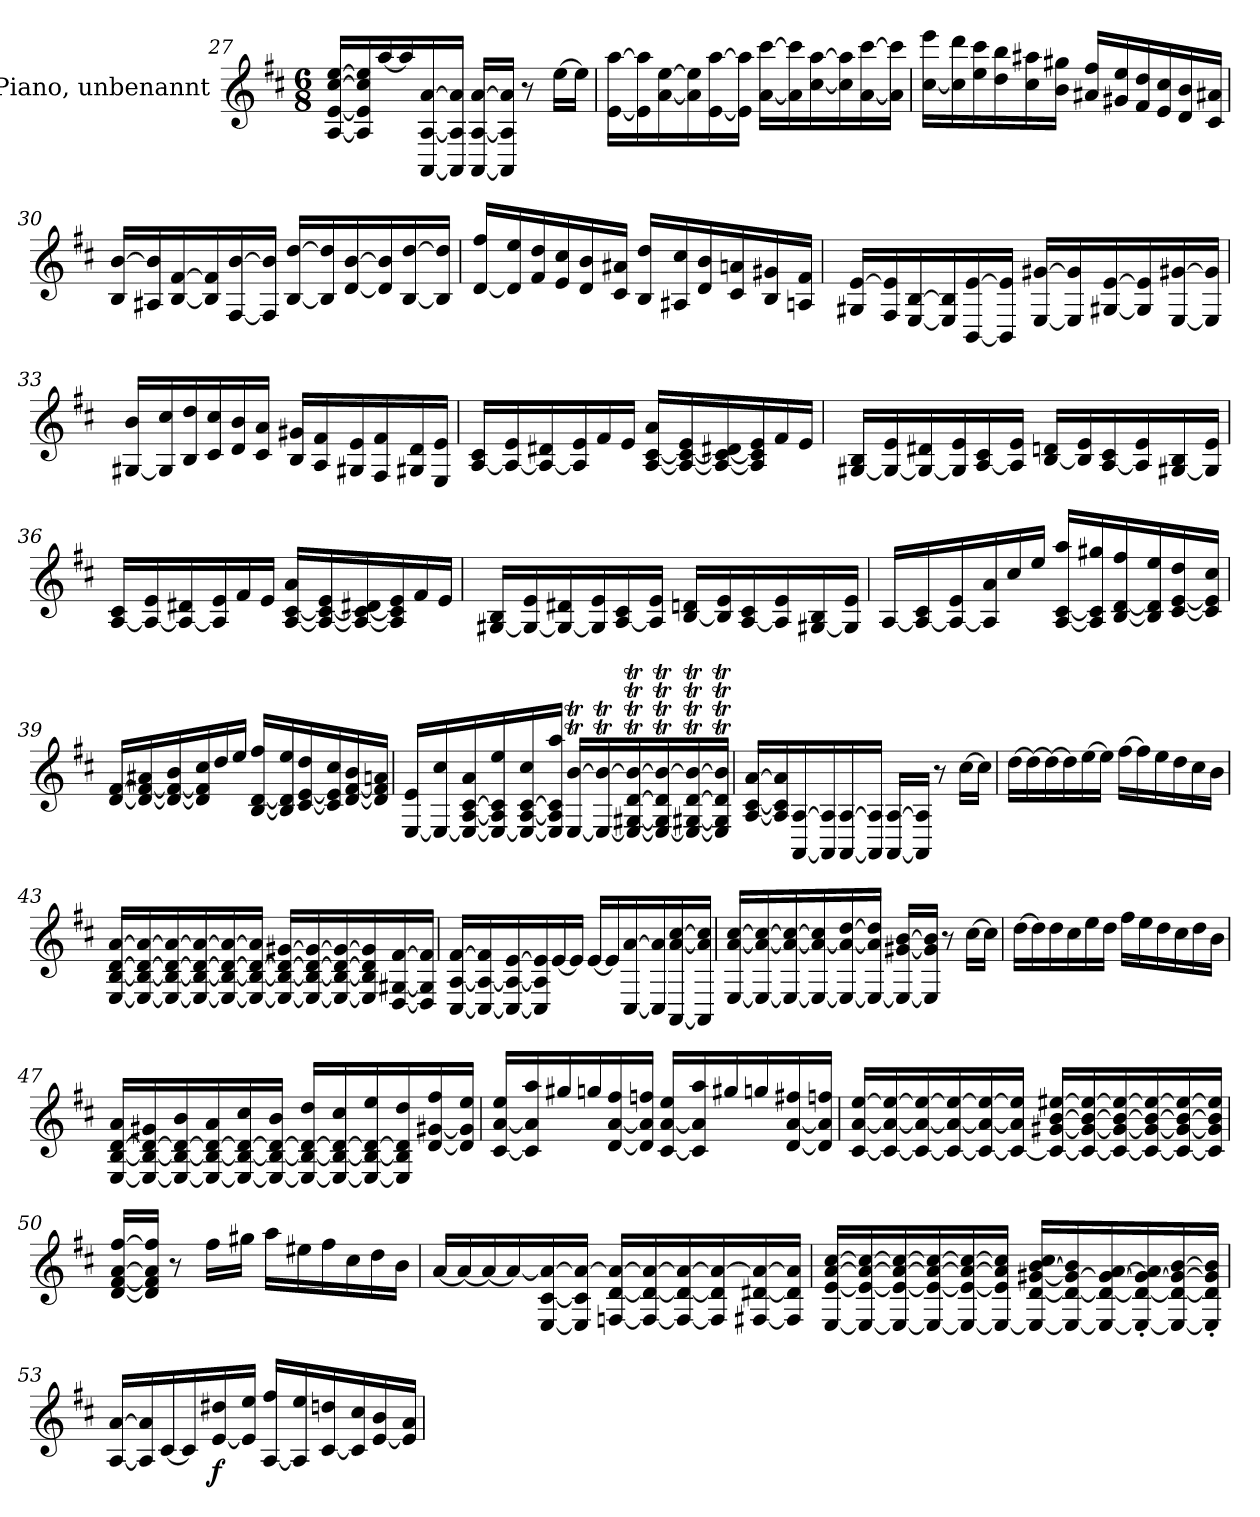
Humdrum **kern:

**kern	**dynam
*part1	*part1
*staff1	*staff1
*I"Piano, unbenannt	*
*I'Pno	*
*clefG2	*
*k[f#c#]	*
*M6/8	*
=27	=27
[16A [16e [16cc# [16eeLL	.
16A] 16e] 16cc#] 16ee]	.
[16aa	.
16aa]	.
[16AA [16A [16a	.
16AA] 16A] 16a]JJ	.
[16AA [16A [16aLL	.
16AA] 16A] 16a]JJ	.
8r	.
[16eeLL	.
16eeJJ]	.
=28	=28
[16e [16aaLL	.
16e] 16aa]	.
[16a [16ee	.
16a] 16ee]	.
[16e [16aa	.
16e] 16aa]JJ	.
[16a [16ccc#LL	.
16a] 16ccc#]	.
[16cc# [16aa	.
16cc#] 16aa]	.
[16a [16ccc#	.
16a] 16ccc#]JJ	.
=29	=29
[16cc# 16eeeLL	.
16cc#] 16ddd	.
16ee 16ccc#	.
16dd 16bb	.
16cc# 16aa#X	.
16b 16gg#XJJ	.
16a#X 16ff#LL	.
16g#X 16ee	.
16f# 16dd	.
16e 16cc#	.
16d 16b	.
16c# 16a#XJJ	.
=30	=30
16B [16bLL	.
16A#X 16b]	.
[16B [16f#	.
16B] 16f#]	.
[16F# [16b	.
16F#] 16b]JJ	.
[16B [16ddLL	.
16B] 16dd]	.
[16d [16b	.
16d] 16b]	.
[16B [16dd	.
16B] 16dd]JJ	.
=31	=31
[16d 16ff#LL	.
16d] 16ee	.
16f# 16dd	.
16e 16cc#	.
16d 16b	.
16c# 16a#XJJ	.
16B 16ddLL	.
16A#X 16cc#	.
16d 16b	.
16c# 16an	.
16B 16g#X	.
16An 16f#JJ	.
=32	=32
16G#X [16eLL	.
16F# 16e]	.
[16E [16B	.
16E] 16B]	.
[16BB [16e	.
16BB] 16e]JJ	.
[16E [16g#XLL	.
16E] 16g#]	.
[16G#X [16e	.
16G#] 16e]	.
[16E [16g#X	.
16E] 16g#]JJ	.
=33	=33
[16G#X 16bLL	.
16G#] 16cc#	.
16B 16dd	.
16c# 16cc#	.
16d 16b	.
16c# 16aJJ	.
16B 16g#XLL	.
16A 16f#	.
16G#X 16e	.
16F# 16f#	.
16G#X 16d	.
16E 16eJJ	.
=34	=34
[16A 16c#LL	.
16A_ 16e	.
16A_ 16d#X	.
16A] 16e	.
16f#	.
16eJJ	.
[16A [16c# 16aLL	.
16A_ 16c#_ 16e	.
16A_ 16c#_ 16d#X	.
16A] 16c#] 16e	.
16f#	.
16eJJ	.
=35	=35
[16G#X 16BLL	.
16G#_ 16e	.
16G#_ 16d#X	.
16G#] 16e	.
[16A 16c#	.
16A] 16eJJ	.
[16B 16dnLL	.
16B] 16e	.
[16A 16c#	.
16A] 16e	.
[16G#X 16B	.
16G#] 16eJJ	.
=36	=36
[16A 16c#LL	.
16A_ 16e	.
16A_ 16d#X	.
16A] 16e	.
16f#	.
16eJJ	.
[16A [16c# 16aLL	.
16A_ 16c#_ 16e	.
16A_ 16c#_ 16d#X	.
16A] 16c#] 16e	.
16f#	.
16eJJ	.
=37	=37
[16G#X 16BLL	.
16G#_ 16e	.
16G#_ 16d#X	.
16G#] 16e	.
[16A 16c#	.
16A] 16eJJ	.
[16B 16dnLL	.
16B] 16e	.
[16A 16c#	.
16A] 16e	.
[16G#X 16B	.
16G#] 16eJJ	.
=38	=38
[16ALL	.
16A_ 16c#	.
16A_ 16e	.
16A] 16a	.
16cc#	.
16eeJJ	.
[16A [16c# 16aaLL	.
16A] 16c#] 16gg#X	.
[16B [16d 16ff#	.
16B] 16d] 16ee	.
[16c# [16e 16dd	.
16c#] 16e] 16cc#JJ	.
=39	=39
[16d [16f#LL	.
16d_ 16f#_ 16a#X	.
16d_ 16f#_ 16b	.
16d] 16f#] 16cc#	.
16dd	.
16eeJJ	.
[16B [16d 16ff#LL	.
16B] 16d] 16ee	.
[16c# [16e 16dd	.
16c#] 16e] 16cc#	.
[16d [16f# 16b	.
16d] 16f#] 16anJJ	.
=40	=40
[16E 16eLL	.
16E_ 16cc#	.
16E_ [16A [16c# 16a	.
16E_ 16A] 16c#] 16ee	.
16E_ [16A [16c# 16cc#	.
16E] 16A] 16c#] 16aaJJ	.
[16ET [16bTLL	.
16E_T 16b_T	.
16E_T [16G#XT [16dT 16b_T	.
16E_T 16G#]T 16d]T 16b_T	.
16E_T [16G#XT [16dT 16b_T	.
16E]T 16G#]T 16d]T 16b]TJJ	.
=41	=41
[16A [16c# [16aLL	.
16A] 16c#] 16a]	.
[16AA [16A	.
16AA] 16A]	.
[16AA [16A	.
16AA] 16A]JJ	.
[16AA [16ALL	.
16AA] 16A]JJ	.
8r	.
[16cc#LL	.
16cc#JJ]	.
=42	=42
[16ddLL	.
16dd_	.
16dd_	.
16dd]	.
[16ee	.
16eeJJ]	.
[16ff#LL	.
16ff#]	.
16ee	.
16dd	.
16cc#	.
16bJJ	.
=43	=43
[16E [16B [16d [16aLL	.
16E_ 16B_ 16d_ 16a_	.
16E_ 16B_ 16d_ 16a_	.
16E_ 16B_ 16d_ 16a_	.
16E_ 16B_ 16d_ 16a_	.
16E_ 16B_ 16d_ 16a]JJ	.
16E_ 16B_ 16d_ [16g#XLL	.
16E_ 16B_ 16d_ 16g#_	.
16E_ 16B_ 16d_ 16g#_	.
16E] 16B] 16d] 16g#]	.
[16D [16G#X [16f#	.
16D] 16G#] 16f#]JJ	.
=44	=44
[16C# [16A [16f#LL	.
16C#_ 16A_ 16f#]	.
16C#_ 16A_ [16e	.
16C#] 16A] 16e]	.
[16e	.
16eJJ]	.
[16eLL	.
16e]	.
[16C# [16a	.
16C#] 16a]	.
[16AA [16a [16cc#	.
16AA] 16a] 16cc#]JJ	.
=45	=45
[16E [16a [16cc#LL	.
16E_ 16a_ 16cc#_	.
16E_ 16a_ 16cc#_	.
16E_ 16a_ 16cc#]	.
16E_ 16a_ [16dd	.
16E_ 16a] 16dd]JJ	.
16E_ [16g#X [16bLL	.
16E] 16g#] 16b]JJ	.
8r	.
[16cc#LL	.
16cc#JJ]	.
=46	=46
[16ddLL	.
16dd]	.
16dd	.
16cc#	.
16ee	.
16ddJJ	.
16ff#LL	.
16ee	.
16dd	.
16cc#	.
16dd	.
16bJJ	.
=47	=47
[16E [16B [16d 16aLL	.
16E_ 16B_ 16d_ 16g#X	.
16E_ 16B_ 16d_ 16b	.
16E_ 16B_ 16d_ 16a	.
16E_ 16B_ 16d_ 16cc#	.
16E_ 16B_ 16d_ 16bJJ	.
16E_ 16B_ 16d_ 16ddLL	.
16E_ 16B_ 16d_ 16cc#	.
16E_ 16B_ 16d_ 16ee	.
16E] 16B] 16d] 16dd	.
[16d [16g#X 16ff#	.
16d] 16g#] 16eeJJ	.
=48	=48
[16c# [16a 16eeLL	.
16c#] 16a] 16aa	.
16gg#X	.
16ggn	.
[16d [16a 16ff#	.
16d] 16a] 16ffnJJ	.
[16c# [16a 16eeLL	.
16c#] 16a] 16aa	.
16gg#X	.
16ggn	.
[16d [16a 16ff#X	.
16d] 16a] 16ffnJJ	.
=49	=49
[16c# [16a [16eeLL	.
16c#_ 16a_ 16ee_	.
16c#_ 16a_ 16ee_	.
16c#_ 16a_ 16ee_	.
16c#_ 16a_ 16ee_	.
16c#_ 16a] 16ee]JJ	.
16c#_ [16g#X [16b [16ee#XLL	.
16c#_ 16g#_ 16b_ 16ee#_	.
16c#_ 16g#_ 16b_ 16ee#_	.
16c#_ 16g#_ 16b_ 16ee#_	.
16c#_ 16g#_ 16b_ 16ee#_	.
16c#] 16g#] 16b] 16ee#]JJ	.
=50	=50
[16d [16f# [16a [16ff#LL	.
16d] 16f#] 16a] 16ff#]JJ	.
8r	.
16ff#LL	.
16gg#XJJ	.
16aaLL	.
16ee#X	.
16ff#	.
16cc#	.
16dd	.
16bJJ	.
=51	=51
[16aLL	.
16a_	.
16a_	.
16a_	.
[16E [16c# 16a_	.
16E] 16c#] 16a_JJ	.
[16Fn [16d 16a_LL	.
16F_ 16d_ 16a_	.
16F_ 16d_ 16a_	.
16F] 16d] 16a_	.
[16F#X [16d#X 16a_	.
16F#] 16d#] 16a]JJ	.
=52	=52
[16E [16e [16a [16cc#LL	.
16E_ 16e_ 16a_ 16cc#_	.
16E_ 16e_ 16a_ 16cc#_	.
16E_ 16e_ 16a_ 16cc#_	.
16E_ 16e_ 16a_ 16cc#_	.
16E_ 16e] 16a] 16cc#]JJ	.
16E_ [16d [16g#X [16b 16cc#LL	.
16E_ 16d_ 16g#_ 16b]	.
16E_ 16d_ 16g#_ [16a	.
16E_' 16d_' 16g#_' 16a]'	.
16E_ 16d_ 16g#_ [16b	.
16E]' 16d]' 16g#]' 16b]'JJ	.
=53	=53
[16A [16aLL	.
16A] 16a]	.
[16c#	.
16c#]	.
[16e 16dd#X	f
16e] 16eeJJ	.
[16A 16ff#LL	.
16A] 16ee	.
[16c# 16ddn	.
16c#] 16cc#	.
[16e 16b	.
16e] 16aJJ	.
=	=
*-	*-
